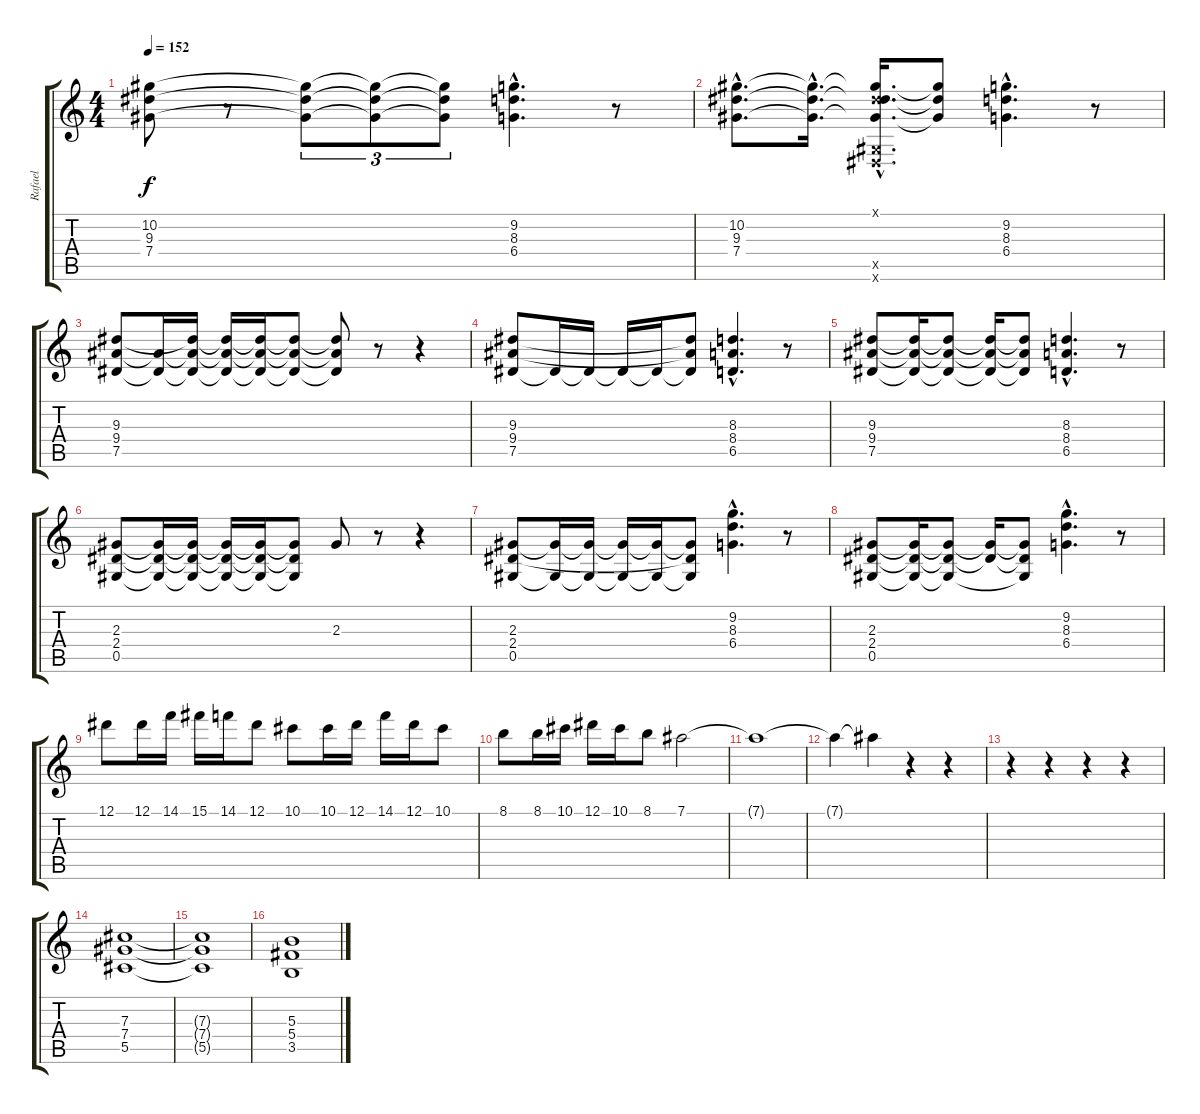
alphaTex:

\track ("Rafael" "Rafael") {instrument distortionguitar}
\staff {score tabs}
\tuning (Eb4 Bb3 Gb3 Db3 Ab2 Eb2) {hide}
\ts (4 4)
\tempo 152
\clef g2
\ks c
(10.2 9.3 7.4).8{dy f} r.8 (10.2{t} 9.3{t} 7.4{t}).8{tu (3 2)} (10.2{t} 9.3{t} 7.4{t}).8{tu (3 2)} (10.2{t} 9.3{t} 7.4{t}).8{tu (3 2)} (9.2{hac} 8.3{hac} 6.4{hac}).4{d} r.8 |
(10.2{hac} 9.3{hac} 7.4{hac}).8{d} (10.2{hac t} 9.3{hac t} 7.4{hac t}).16{d} (0.1{hac x} 10.2{hac t} 9.3{hac t} 7.4{hac t} 0.5{hac x} 0.6{hac x}).16{d} (10.2{t} 9.3{t} 7.4{t}).8 (9.2{hac} 8.3{hac} 6.4{hac}).4{d} r.8 |
(9.3 9.4 7.5).8 (9.4{t} 7.5{t}).16 (9.3{t} 9.4{t} 7.5{t}).16 (9.3{t} 9.4{t} 7.5{t}).16 (9.3{t} 9.4{t} 7.5{t}).16 (9.3{t} 9.4{t} 7.5{t}).8 (9.3{t} 9.4{t} 7.5{t}).8 r.8 r.4 |
(9.3 9.4 7.5).8 7.5{t}.16 7.5{t}.16 7.5{t}.16 7.5{t}.16 (9.3{t} 9.4{t} 7.5{t}).8 (8.3{hac} 8.4{hac} 6.5{hac}).4{d} r.8 |
(9.3 9.4 7.5).8 (9.3{t} 9.4{t} 7.5{t}).16 (9.3{t} 9.4{t} 7.5{t}).8 (9.3{t} 9.4{t} 7.5{t}).16 (9.3{t} 9.4{t} 7.5{t}).8 (8.3{hac} 8.4{hac} 6.5{hac}).4{d} r.8 |
(2.3 2.4 0.5).8 (2.3{t} 2.4{t} 0.5{t}).16 (2.3{t} 2.4{t} 0.5{t}).16 (2.3{t} 2.4{t} 0.5{t}).16 (2.3{t} 2.4{t} 0.5{t}).16 (2.3{t} 2.4{t} 0.5{t}).8 2.3.8 r.8 r.4 |
(2.3 2.4 0.5).8 (2.3{t} 0.5{t}).16 (2.3{t} 0.5{t}).16 (2.3{t} 0.5{t}).16 (2.3{t} 0.5{t}).16 (2.3{t} 2.4{t} 0.5{t}).8 (9.2{hac} 8.3{hac} 6.4{hac}).4{d} r.8 |
(2.3 2.4 0.5).8 (2.3{t} 2.4{t} 0.5{t}).16 (2.3{t} 2.4{t} 0.5{t}).8 (2.3{t} 2.4{t}).16 (2.3{t} 2.4{t} 0.5{t}).8 (9.2{hac} 8.3{hac} 6.4{hac}).4{d} r.8 |
12.1.8{volume 10 instrument violin} 12.1.16 14.1.16 15.1.16 14.1.16 12.1.8 10.1.8 10.1.16 12.1.16 14.1.16 12.1.16 10.1.8 |
8.1.8 8.1.16 10.1.16 12.1.16 10.1.16 8.1.8 7.1.2 |
7.1{t}.1 |
7.1{t}.4 7.1{t}.4 r.4 r.4 |
r.4 r.4 r.4 r.4 |
(7.3 7.4 5.5).1{instrument synthstrings1} |
(7.3{t} 7.4{t} 5.5{t}).1 |
(5.3 5.4 3.5).1
